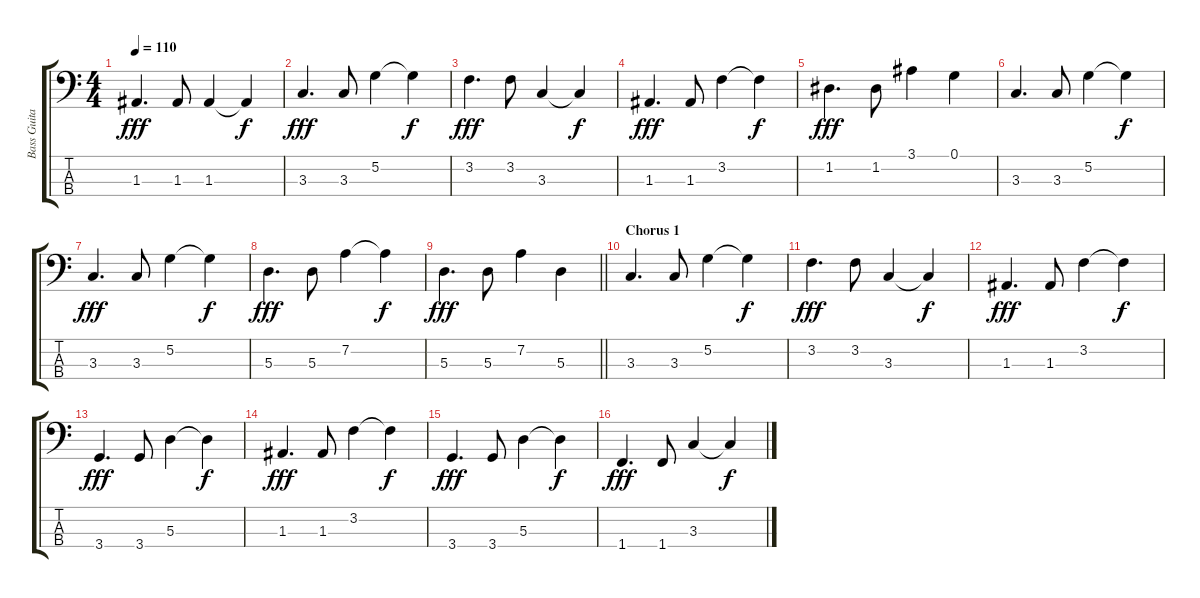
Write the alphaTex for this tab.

\track ("Bass Guitar" "Bass Guita") {instrument electricbassfinger}
\staff {score tabs}
\tuning (G2 D2 A1 E1) {hide}
\ts (4 4)
\tempo 110
\clef f4
\ks c
1.3.4{d dy fff} 1.3.8 1.3.4 1.3{t}.4{dy f} |
3.3.4{d dy fff} 3.3.8 5.2.4 5.2{t}.4{dy f} |
3.2.4{d dy fff} 3.2.8 3.3.4 3.3{t}.4{dy f} |
1.3.4{d dy fff} 1.3.8 3.2.4 3.2{t}.4{dy f} |
1.2.4{d dy fff} 1.2.8 3.1.4 0.1.4 |
3.3.4{d} 3.3.8 5.2.4 5.2{t}.4{dy f} |
3.3.4{d dy fff} 3.3.8 5.2.4 5.2{t}.4{dy f} |
5.3.4{d dy fff} 5.3.8 7.2.4 7.2{t}.4{dy f} |
\barLineRight lightlight
5.3.4{d dy fff} 5.3.8 7.2.4 5.3.4 |
\section ("" "Chorus 1")
3.3.4{d} 3.3.8 5.2.4 5.2{t}.4{dy f} |
3.2.4{d dy fff} 3.2.8 3.3.4 3.3{t}.4{dy f} |
1.3.4{d dy fff} 1.3.8 3.2.4 3.2{t}.4{dy f} |
3.4.4{d dy fff} 3.4.8 5.3.4 5.3{t}.4{dy f} |
1.3.4{d dy fff} 1.3.8 3.2.4 3.2{t}.4{dy f} |
3.4.4{d dy fff} 3.4.8 5.3.4 5.3{t}.4{dy f} |
1.4.4{d dy fff} 1.4.8 3.3.4 3.3{t}.4{dy f}
